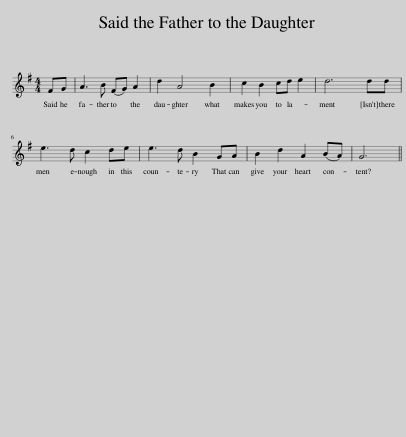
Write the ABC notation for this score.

X:1
L:1/8
M:4/4
I:linebreak $
K:G
V:1 treble
V:1
 FG | A3 B (FG) A2 | d2 A4 B2 | c2 B2 cd e2 | d6 dd |$ %5
 e3 d c2 de | e3 d B2 GA | B2 d2 A2 (BA) | G6 || %9
